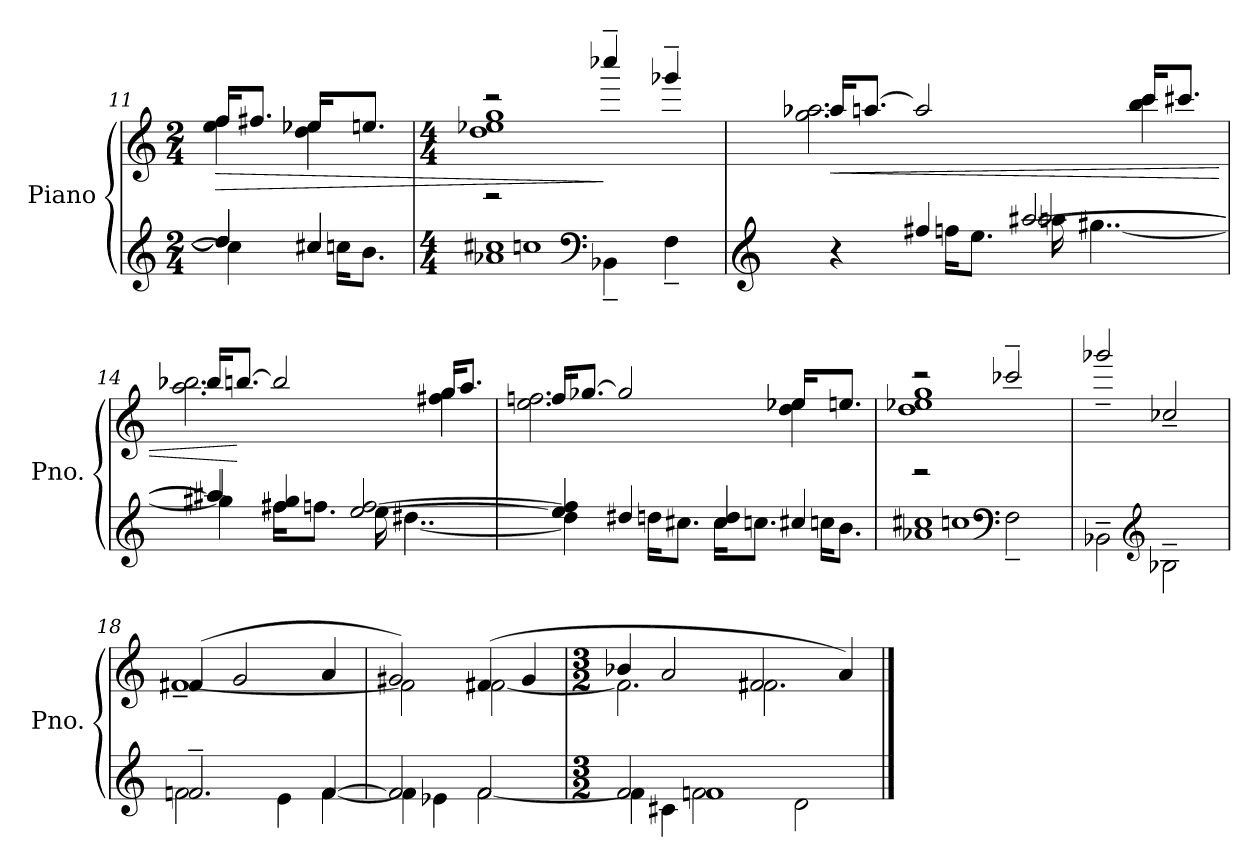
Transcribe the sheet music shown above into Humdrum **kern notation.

**kern	**kern	**dynam
*part1	*part1	*part1
*staff2	*staff1	*staff1/2
*I"Piano	*	*
*I'Pno.	*	*
*clefG2	*clefG2	*
*k[]	*k[]	*
*M2/4	*M2/4	*
=11	=11	=11
*^	*	*
*	*^	*	*
!	!	!	!	!LO:HP:b
*	*	*	*^	*
4dd#/]	4cc#\]	4dd/]	16ff/KL	4ee\ 4ff\	>
.	.	.	8.ff#X/J	.	.
4cc#X/	16ccn\KL	4cc/	16ee-X/KL	4dd\ 4ee-\	.
.	8.b\J	.	8.een/J	.	.
!!LO:LB:g=z	!!
=12	=12	=12	=12	=12	=12
*M4/4	*	*	*M4/4	*	*
1a-X 1cc#X	2reee	1ccn	2r	1dd 1ee-X 1gg	.
*clefF4	*	*	*	*	*
.	4BB-X~\	.	4cccc-X~/	.	]
.	4F~\	.	4ggg-X~/	.	.
=13	=13	=13	=13	=13	=13
*clefG2	*	*	*	*	*
!	!	!	!	!	!LO:HP:b
4r	4ryy	2ryy	16aa-X/KL	2.gg\ 2.aa-\	<
.	.	.	[8.aan/J	.	.
4ff#X/	16ffn\KL	.	2aa/]	.	.
.	8.ee\J	.	.	.	.
[2aa#X/	16aan\	[2aa/	.	.	.
.	[4..gg#X\	.	.	.	.
.	.	.	16ccc/KL	4bb\ 4ccc\	.
.	.	.	8.ccc#X/J	.	.
!!LO:PB:g=z	!!
=14	=14	=14	=14	=14	=14
4aa#X/]	4gg#X\]	4aan/]	16bb-X/KL	2.aa\ 2.bb-\	.
.	.	.	[8.bbn/J	.	[
4ff#X/ 4gg#/	16ff#\KL	2.ryy	2bb/]	.	.
.	8.ffn\J	.	.	.	.
[2ee/ [2ff/	16ee\	.	.	.	.
.	[4..dd#X\	.	.	.	.
.	.	.	16gg/KL	4ff#X\ 4gg\	.
.	.	.	8.aa/J	.	.
*	*v	*v	*	*	*
=15	=15	=15	=15	=15
4ee/] 4ff/]	4dd#\]	16ff/KL	2.ee\ 2.ffn\	.
.	.	[8.gg-X/J	.	.
4dd#X/	16ddn\KL	2gg-/]	.	.
.	8.cc#X\J	.	.	.
4cc#/ 4dd/	16cc#\KL	.	.	.
.	8.ccn\J	.	.	.
4cc#X/	16ccn\KL	16ee-X/KL	4dd\ 4ee-\	.
.	8.b\J	8.een/J	.	.
!!LO:LB:g=z	!!
=16	=16	=16	=16	=16
*	*^	*	*	*
1a-X 1cc#X	2reee	1ccn	2r	1dd 1ee-X 1gg	.
*clefF4	*	*	*	*	*
.	2F~\	.	2ccc-X~/	.	.
*v	*v	*v	*	*	*
*	*v	*v	*
=17	=17	=17
2BB-X~\	2ggg-X~/	.
*clefG2	*	*
2B-X~\	2cc-X~/	.
=18	=18	=18
*^	*^	*
2.f~/	2fn\	(>4f#X/	[1f#~	.
.	.	2g/	.	.
.	4e\	.	.	.
[4f/	[4f\	4a/	.	.
=19	=19	=19	=19	=19
2f/]	4f\]	2g#X/)	2f#\]	.
.	4e-X\	.	.	.
2f/	[2f\	(>4f#X/	[2f#\	.
.	.	4g#/	.	.
!!LO:LB:g=z	!!
=20	=20	=20	=20	=20
*M3/2	*	*M3/2	*	*
2f/	4f\]	4b-X/	2.f#\]	.
.	4c#X\	2a/	.	.
1fn	2f\	.	.	.
.	.	2f#X/	2.f#\	.
.	2d\	.	.	.
.	.	4a/)	.	.
*v	*v	*	*	*
*	*v	*v	*
==	==	==
*-	*-	*-
